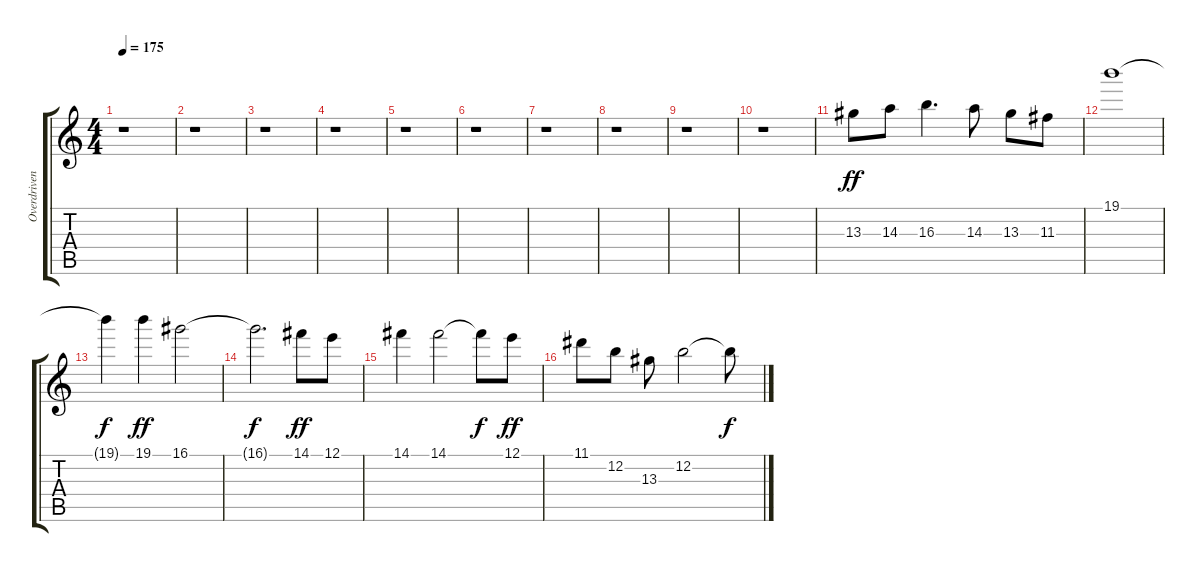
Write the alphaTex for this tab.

\track ("Overdriven Guitar Neck P/up." "Overdriven") {instrument overdrivenguitar}
\staff {score tabs}
\tuning (E4 B3 G3 D3 A2 E2) {hide}
\ts (4 4)
\tempo 175
\clef g2
\ks c
r.1{dy f} |
r.1 |
r.1 |
r.1 |
r.1 |
r.1 |
r.1 |
r.1 |
r.1 |
r.1 |
13.3.8{dy ff} 14.3.8 16.3.4{d} 14.3.8 13.3.8 11.3.8 |
19.1.1 |
19.1{t}.4{dy f} 19.1.4{dy ff} 16.1.2 |
16.1{t}.2{d dy f} 14.1.8{dy ff} 12.1.8 |
14.1.4 14.1.2 14.1{t}.8{dy f} 12.1.8{dy ff} |
11.1.8 12.2.8 13.3.8 12.2.2 12.2{t}.8{dy f}
